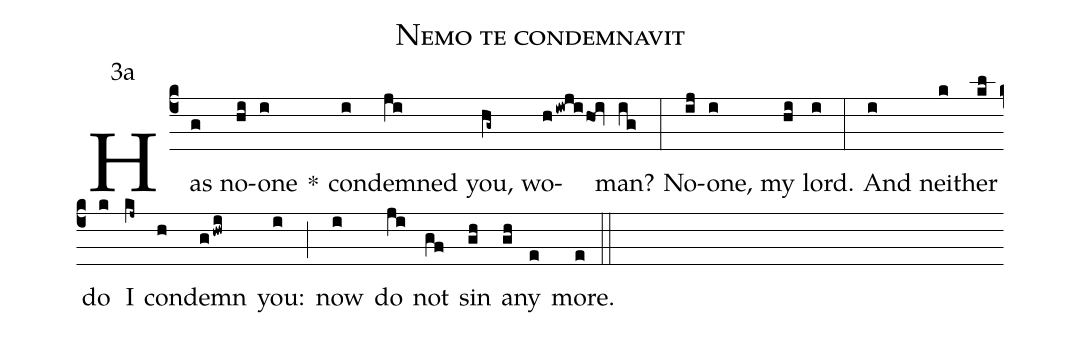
name: Nemo te condemnavit;
office-part: Vesperae Ant E;
annotation: 3a;
office-part:Antiphona;
mode:3;
%%
(c4)Has(g) no-(hi)one(i) *() con(i)demned(ji) you,(hg~) wo(hiwji/hoi)man?(ig) (:) No-(ij)one,(i) my(hi) lord.(i) (:)
And(i) nei(k)ther(kl) do(k) I(kj~) con(h)demn(ghwi) you:(i) (;) now(i) do(ji) not(gf) sin(gh) a(gh)ny(e) more.(e) (::)
